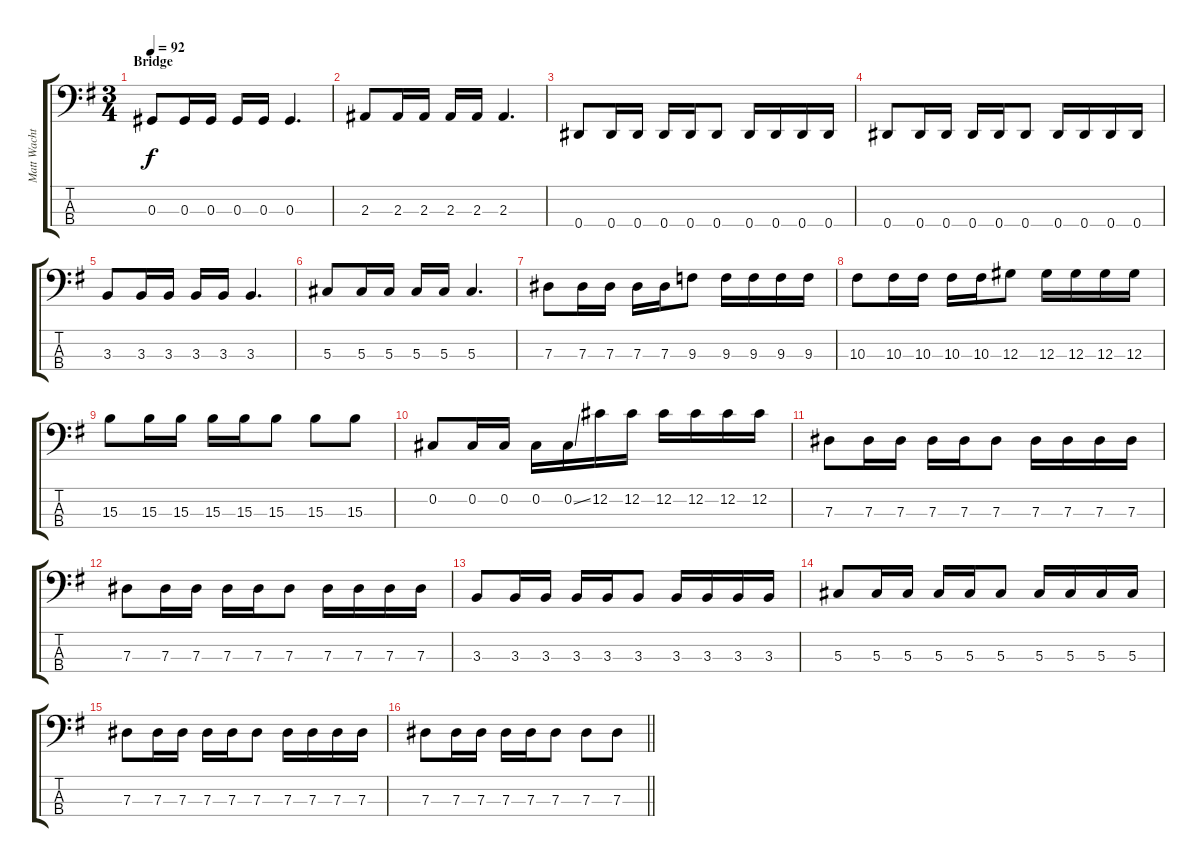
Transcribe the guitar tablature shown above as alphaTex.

\track ("Matt Wachter/Tim Kelleher (Bass)" "Matt Wacht") {instrument electricbassfinger}
\staff {score tabs}
\tuning (Gb2 Db2 Ab1 Eb1) {hide}
\ts (3 4)
\section ("" "Bridge")
\tempo 92
\clef f4
\ks g
0.3.8{dy f} 0.3.16 0.3.16 0.3.16 0.3.16 0.3.4{d} |
2.3.8 2.3.16 2.3.16 2.3.16 2.3.16 2.3.4{d} |
0.4.8 0.4.16 0.4.16 0.4.16 0.4.16 0.4.8 0.4.16 0.4.16 0.4.16 0.4.16 |
0.4.8 0.4.16 0.4.16 0.4.16 0.4.16 0.4.8 0.4.16 0.4.16 0.4.16 0.4.16 |
3.3.8 3.3.16 3.3.16 3.3.16 3.3.16 3.3.4{d} |
5.3.8 5.3.16 5.3.16 5.3.16 5.3.16 5.3.4{d} |
7.3.8 7.3.16 7.3.16 7.3.16 7.3.16 9.3.8 9.3.16 9.3.16 9.3.16 9.3.16 |
10.3.8 10.3.16 10.3.16 10.3.16 10.3.16 12.3.8 12.3.16 12.3.16 12.3.16 12.3.16 |
15.3.8 15.3.16 15.3.16 15.3.16 15.3.16 15.3.8 15.3.8 15.3.8 |
0.2.8 0.2.16 0.2.16 0.2.16 0.2{ss}.16 12.2.16 12.2.16 12.2.16 12.2.16 12.2.16 12.2.16 |
7.3.8 7.3.16 7.3.16 7.3.16 7.3.16 7.3.8 7.3.16 7.3.16 7.3.16 7.3.16 |
7.3.8 7.3.16 7.3.16 7.3.16 7.3.16 7.3.8 7.3.16 7.3.16 7.3.16 7.3.16 |
3.3.8 3.3.16 3.3.16 3.3.16 3.3.16 3.3.8 3.3.16 3.3.16 3.3.16 3.3.16 |
5.3.8 5.3.16 5.3.16 5.3.16 5.3.16 5.3.8 5.3.16 5.3.16 5.3.16 5.3.16 |
7.3.8 7.3.16 7.3.16 7.3.16 7.3.16 7.3.8 7.3.16 7.3.16 7.3.16 7.3.16 |
\barLineRight lightlight
7.3.8 7.3.16 7.3.16 7.3.16 7.3.16 7.3.8 7.3.8 7.3.8
